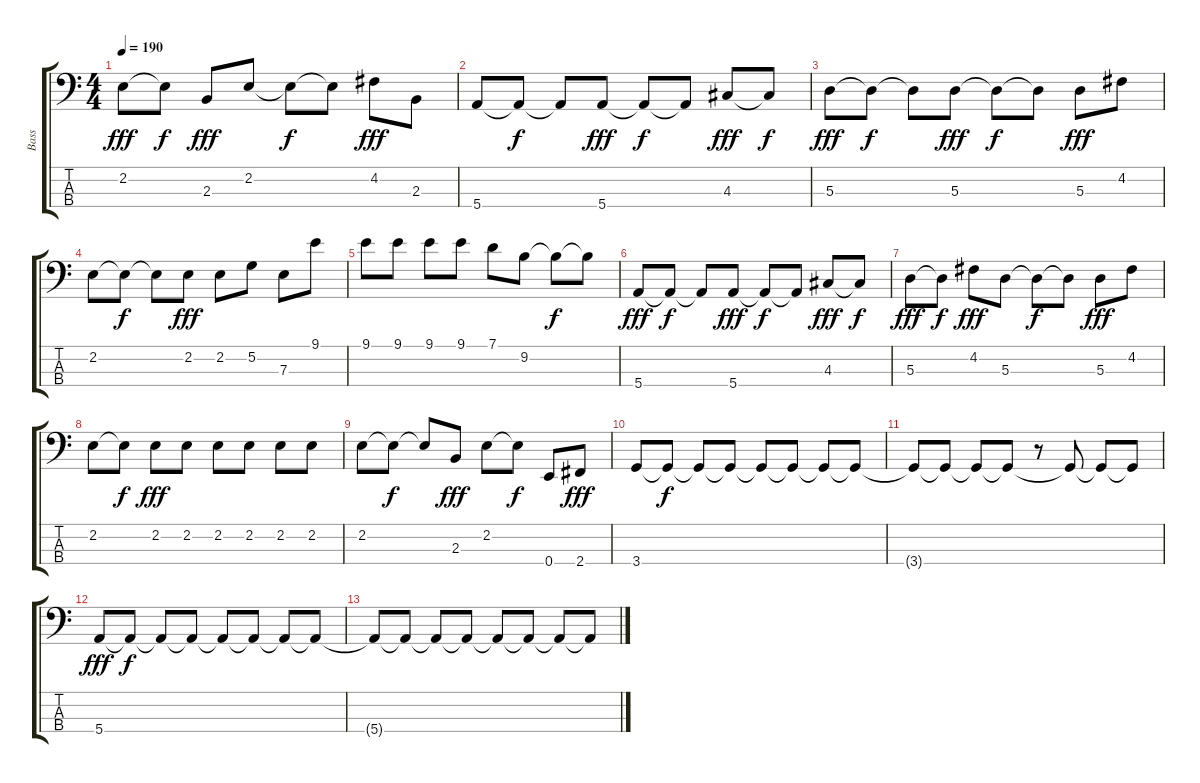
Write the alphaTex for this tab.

\track ("Bass" "Bass") {instrument electricbassfinger}
\staff {score tabs}
\tuning (G2 D2 A1 E1) {hide}
\ts (4 4)
\tempo 190
\clef f4
\ks c
2.2.8{dy fff} 2.2{t}.8{dy f} 2.3.8{dy fff} 2.2.8 2.2{t}.8{dy f} 2.2{t}.8 4.2.8{dy fff} 2.3.8 |
5.4.8 5.4{t}.8{dy f} 5.4{t}.8 5.4.8{dy fff} 5.4{t}.8{dy f} 5.4{t}.8 4.3.8{dy fff} 4.3{t}.8{dy f} |
5.3.8{dy fff} 5.3{t}.8{dy f} 5.3{t}.8 5.3.8{dy fff} 5.3{t}.8{dy f} 5.3{t}.8 5.3.8{dy fff} 4.2.8 |
2.2.8 2.2{t}.8{dy f} 2.2{t}.8 2.2.8{dy fff} 2.2.8 5.2.8 7.3.8 9.1.8 |
9.1.8 9.1.8 9.1.8 9.1.8 7.1.8 9.2.8 9.2{t}.8{dy f} 9.2{t}.8 |
5.4.8{dy fff} 5.4{t}.8{dy f} 5.4{t}.8 5.4.8{dy fff} 5.4{t}.8{dy f} 5.4{t}.8 4.3.8{dy fff} 4.3{t}.8{dy f} |
5.3.8{dy fff} 5.3{t}.8{dy f} 4.2.8{dy fff} 5.3.8 5.3{t}.8{dy f} 5.3{t}.8 5.3.8{dy fff} 4.2.8 |
2.2.8 2.2{t}.8{dy f} 2.2.8{dy fff} 2.2.8 2.2.8 2.2.8 2.2.8 2.2.8 |
2.2.8 2.2{t}.8{dy f} 2.2{t}.8 2.3.8{dy fff} 2.2.8 2.2{t}.8{dy f} 0.4.8 2.4.8{dy fff} |
3.4.8 3.4{t}.8{dy f} 3.4{t}.8 3.4{t}.8 3.4{t}.8 3.4{t}.8 3.4{t}.8 3.4{t}.8 |
3.4{t}.8 3.4{t}.8 3.4{t}.8 3.4{t}.8 r.8 3.4{t}.8 3.4{t}.8 3.4{t}.8 |
5.4.8{dy fff} 5.4{t}.8{dy f} 5.4{t}.8 5.4{t}.8 5.4{t}.8 5.4{t}.8 5.4{t}.8 5.4{t}.8 |
5.4{t}.8 5.4{t}.8 5.4{t}.8 5.4{t}.8 5.4{t}.8 5.4{t}.8 5.4{t}.8 5.4{t}.8
